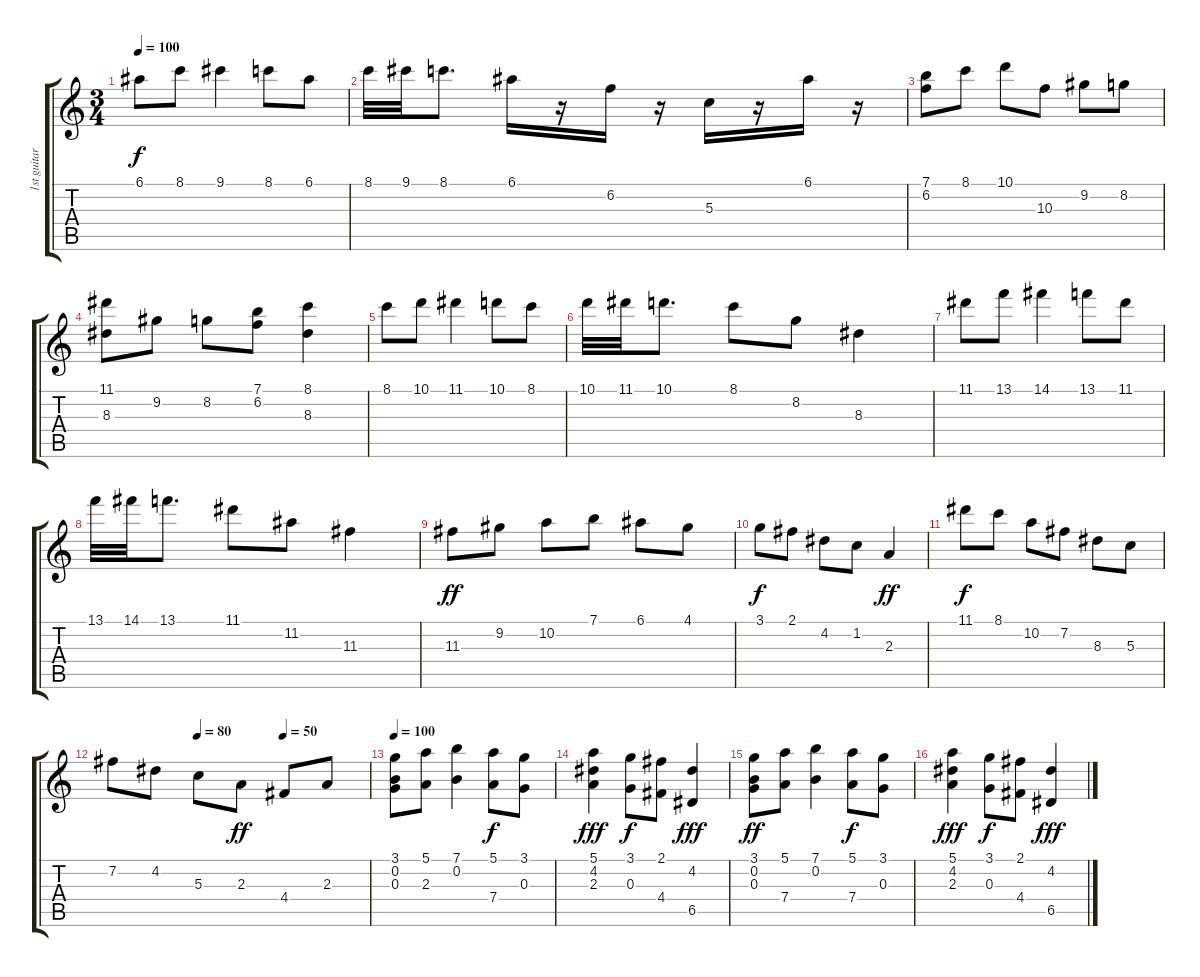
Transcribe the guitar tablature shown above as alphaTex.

\track ("1st guitar" "1st guitar") {instrument acousticguitarnylon}
\staff {score tabs}
\tuning (E4 B3 G3 D3 A2 E2) {hide}
\ts (3 4)
\tempo 100
\clef g2
\ks c
6.1.8{dy f} 8.1.8 9.1.4 8.1.8 6.1.8 |
8.1.32 9.1.32 8.1.8{d} 6.1.16 r.16 6.2.16 r.16 5.3.16 r.16 6.1.16 r.16 |
(7.1 6.2).8 8.1.8 10.1.8 10.3.8 9.2.8 8.2.8 |
(11.1 8.3).8 9.2.8 8.2.8 (7.1 6.2).8 (8.1 8.3).4 |
8.1.8 10.1.8 11.1.4 10.1.8 8.1.8 |
10.1.32 11.1.32 10.1.8{d} 8.1.8 8.2.8 8.3.4 |
11.1.8 13.1.8 14.1.4 13.1.8 11.1.8 |
13.1.32 14.1.32 13.1.8{d} 11.1.8 11.2.8 11.3.4 |
11.3.8{dy ff} 9.2.8 10.2.8 7.1.8 6.1.8 4.1.8 |
3.1.8{dy f} 2.1.8 4.2.8 1.2.8 2.3.4{dy ff} |
11.1.8{dy f} 8.1.8 10.2.8 7.2.8 8.3.8 5.3.8 |
\tempo (80 0.3333333333333333)
\tempo (50 0.6666666666666666)
7.2.8 4.2.8 5.3.8 2.3.8{dy ff} 4.4.8 2.3.8 |
\tempo 100
(3.1 0.2 0.3).8 (5.1 2.3).8 (7.1 0.2).4 (5.1 7.4).8{dy f} (3.1 0.3).8 |
(5.1 4.2 2.3).4{dy fff} (3.1 0.3).8{dy f} (2.1 4.4).8 (4.2 6.5).4{dy fff} |
(3.1 0.2 0.3).8{dy ff} (5.1 7.4).8 (7.1 0.2).4 (5.1 7.4).8{dy f} (3.1 0.3).8 |
(5.1 4.2 2.3).4{dy fff} (3.1 0.3).8{dy f} (2.1 4.4).8 (4.2 6.5).4{dy fff}
